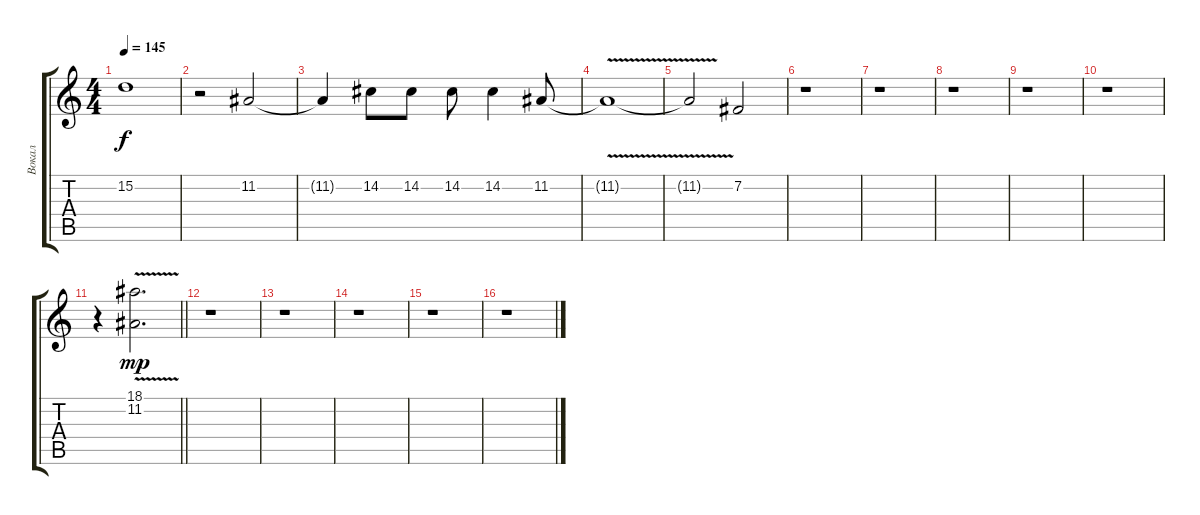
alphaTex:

\track ("Вокал" "Вокал") {instrument oboe}
\staff {score tabs}
\tuning (E4 B3 G3 D3 A2 E2) {hide}
\ts (4 4)
\tempo 145
\clef g2
\ks c
15.2{t}.1{dy f} |
r.2 11.2.2 |
11.2{t}.4 14.2.8 14.2.8 14.2.8 14.2.4 11.2.8 |
11.2{v t}.1 |
11.2{t}.2 7.2.2 |
r.1 |
r.1 |
r.1 |
r.1 |
r.1 |
\barLineRight lightlight
r.4 (18.1{v} 11.2{v}).2{d dy mp} |
r.1 |
r.1 |
r.1 |
r.1 |
r.1
